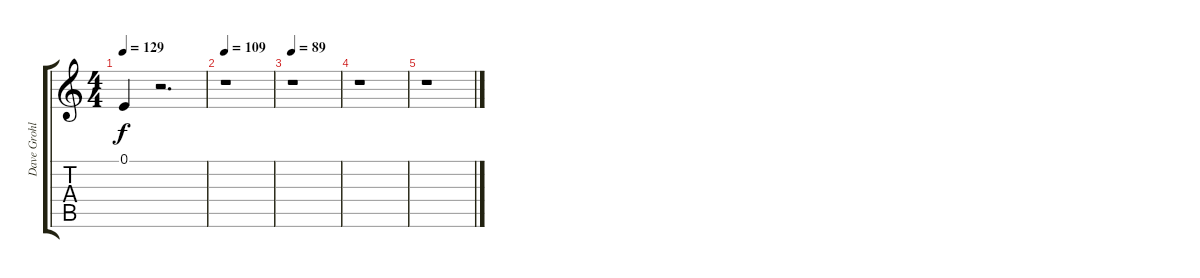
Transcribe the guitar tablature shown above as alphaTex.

\track ("Dave Grohl (Backing Vocals)" "Dave Grohl") {instrument flute}
\staff {score tabs}
\tuning (E4 B3 G3 D3 A2 E2) {hide}
\ts (4 4)
\tempo 129
\clef g2
\ks c
0.1{t}.4{dy f} r.2{d} |
\tempo 109
r.1 |
\tempo 89
r.1 |
r.1 |
r.1
